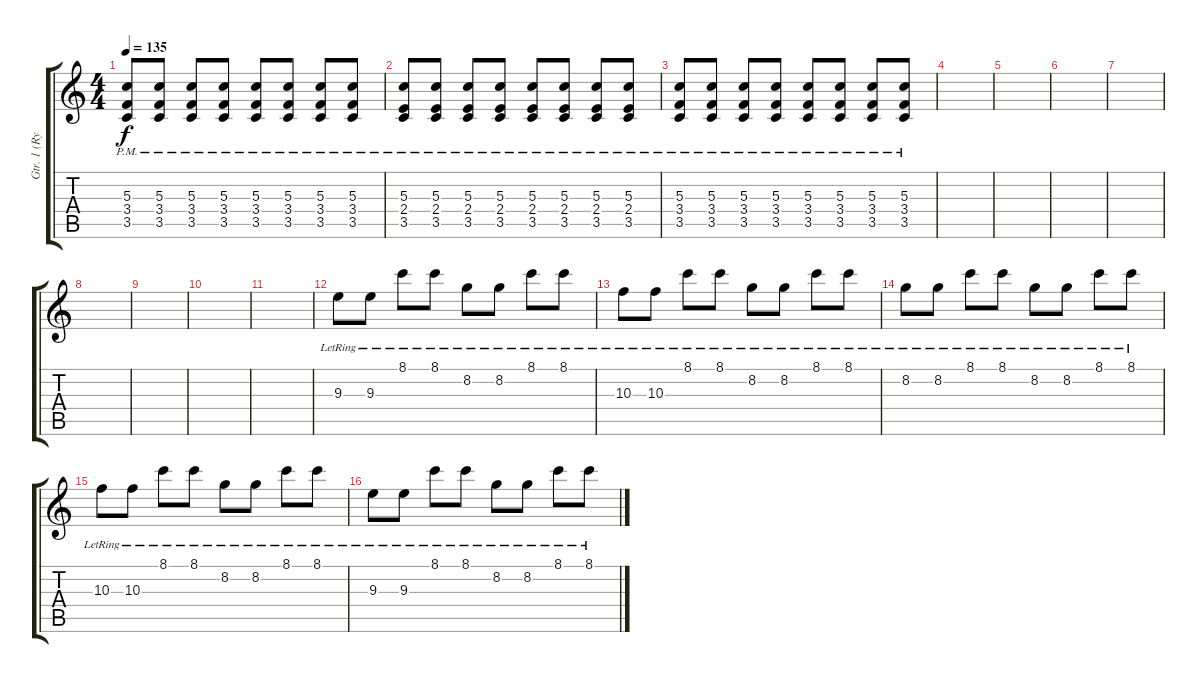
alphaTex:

\track ("Gtr. 1 (Ryan key)" "Gtr. 1 (Ry") {instrument acousticguitarsteel}
\staff {score tabs}
\tuning (E4 B3 G3 D3 A2 E2) {hide}
\ts (4 4)
\tempo 135
\clef g2
\ks c
(5.3{pm} 3.4{pm} 3.5{pm}).8{dy f} (5.3{pm} 3.4{pm} 3.5{pm}).8 (5.3{pm} 3.4{pm} 3.5{pm}).8 (5.3{pm} 3.4{pm} 3.5{pm}).8 (5.3{pm} 3.4{pm} 3.5{pm}).8 (5.3{pm} 3.4{pm} 3.5{pm}).8 (5.3{pm} 3.4{pm} 3.5{pm}).8 (5.3{pm} 3.4{pm} 3.5{pm}).8 |
(5.3{pm} 2.4{pm} 3.5{pm}).8 (5.3{pm} 2.4{pm} 3.5{pm}).8 (5.3{pm} 2.4{pm} 3.5{pm}).8 (5.3{pm} 2.4{pm} 3.5{pm}).8 (5.3{pm} 2.4{pm} 3.5{pm}).8 (5.3{pm} 2.4{pm} 3.5{pm}).8 (5.3{pm} 2.4{pm} 3.5{pm}).8 (5.3{pm} 2.4{pm} 3.5{pm}).8 |
(5.3{pm} 3.4{pm} 3.5{pm}).8 (5.3{pm} 3.4{pm} 3.5{pm}).8 (5.3{pm} 3.4{pm} 3.5{pm}).8 (5.3{pm} 3.4{pm} 3.5{pm}).8 (5.3{pm} 3.4{pm} 3.5{pm}).8 (5.3{pm} 3.4{pm} 3.5{pm}).8 (5.3{pm} 3.4{pm} 3.5{pm}).8 (5.3{pm} 3.4{pm} 3.5{pm}).8 |
|
|
|
|
|
|
|
|
9.3{lr}.8{volume 10} 9.3{lr}.8 8.1{lr}.8 8.1{lr}.8 8.2{lr}.8 8.2{lr}.8 8.1{lr}.8 8.1{lr}.8 |
10.3{lr}.8 10.3{lr}.8 8.1{lr}.8 8.1{lr}.8 8.2{lr}.8 8.2{lr}.8 8.1{lr}.8 8.1{lr}.8 |
8.2{lr}.8 8.2{lr}.8 8.1{lr}.8 8.1{lr}.8 8.2{lr}.8 8.2{lr}.8 8.1{lr}.8 8.1{lr}.8 |
10.3{lr}.8 10.3{lr}.8 8.1{lr}.8 8.1{lr}.8 8.2{lr}.8 8.2{lr}.8 8.1{lr}.8 8.1{lr}.8 |
9.3{lr}.8{volume 11} 9.3{lr}.8 8.1{lr}.8 8.1{lr}.8 8.2{lr}.8 8.2{lr}.8 8.1{lr}.8 8.1{lr}.8
